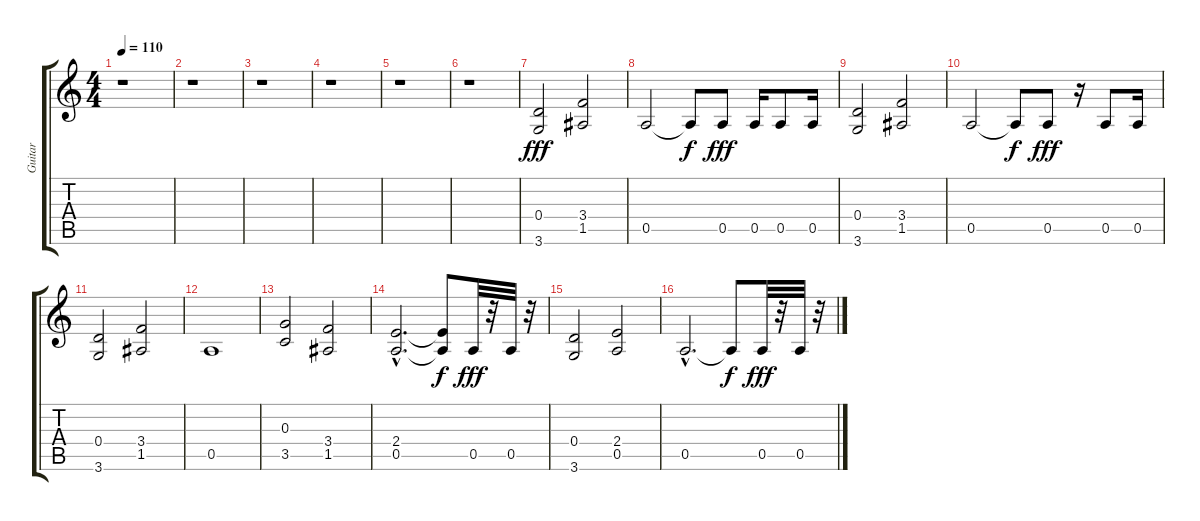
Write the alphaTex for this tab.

\track ("Guitar" "Guitar") {instrument overdrivenguitar}
\staff {score tabs}
\tuning (E4 B3 G3 D3 A2 E2) {hide}
\ts (4 4)
\tempo 110
\clef g2
\ks c
r.1{dy fff} |
r.1 |
r.1 |
r.1 |
r.1 |
r.1 |
(0.4 3.6).2 (3.4 1.5).2 |
0.5.2 0.5{t}.8{dy f} 0.5.8{dy fff} 0.5.16 0.5.8 0.5.16 |
(0.4 3.6).2 (3.4 1.5).2 |
0.5.2 0.5{t}.8{dy f} 0.5.8{dy fff} r.16 0.5.8 0.5.16 |
(0.4 3.6).2 (3.4 1.5).2 |
0.5.1 |
(0.3 3.5).2 (3.4 1.5).2 |
(2.4{hac} 0.5{hac}).2{d} (2.4{t} 0.5{t}).8{dy f} 0.5.32{dy fff} r.32 0.5.32 r.32 |
(0.4 3.6).2 (2.4 0.5).2 |
0.5{hac}.2{d} 0.5{t}.8{dy f} 0.5.32{dy fff} r.32 0.5.32 r.32
